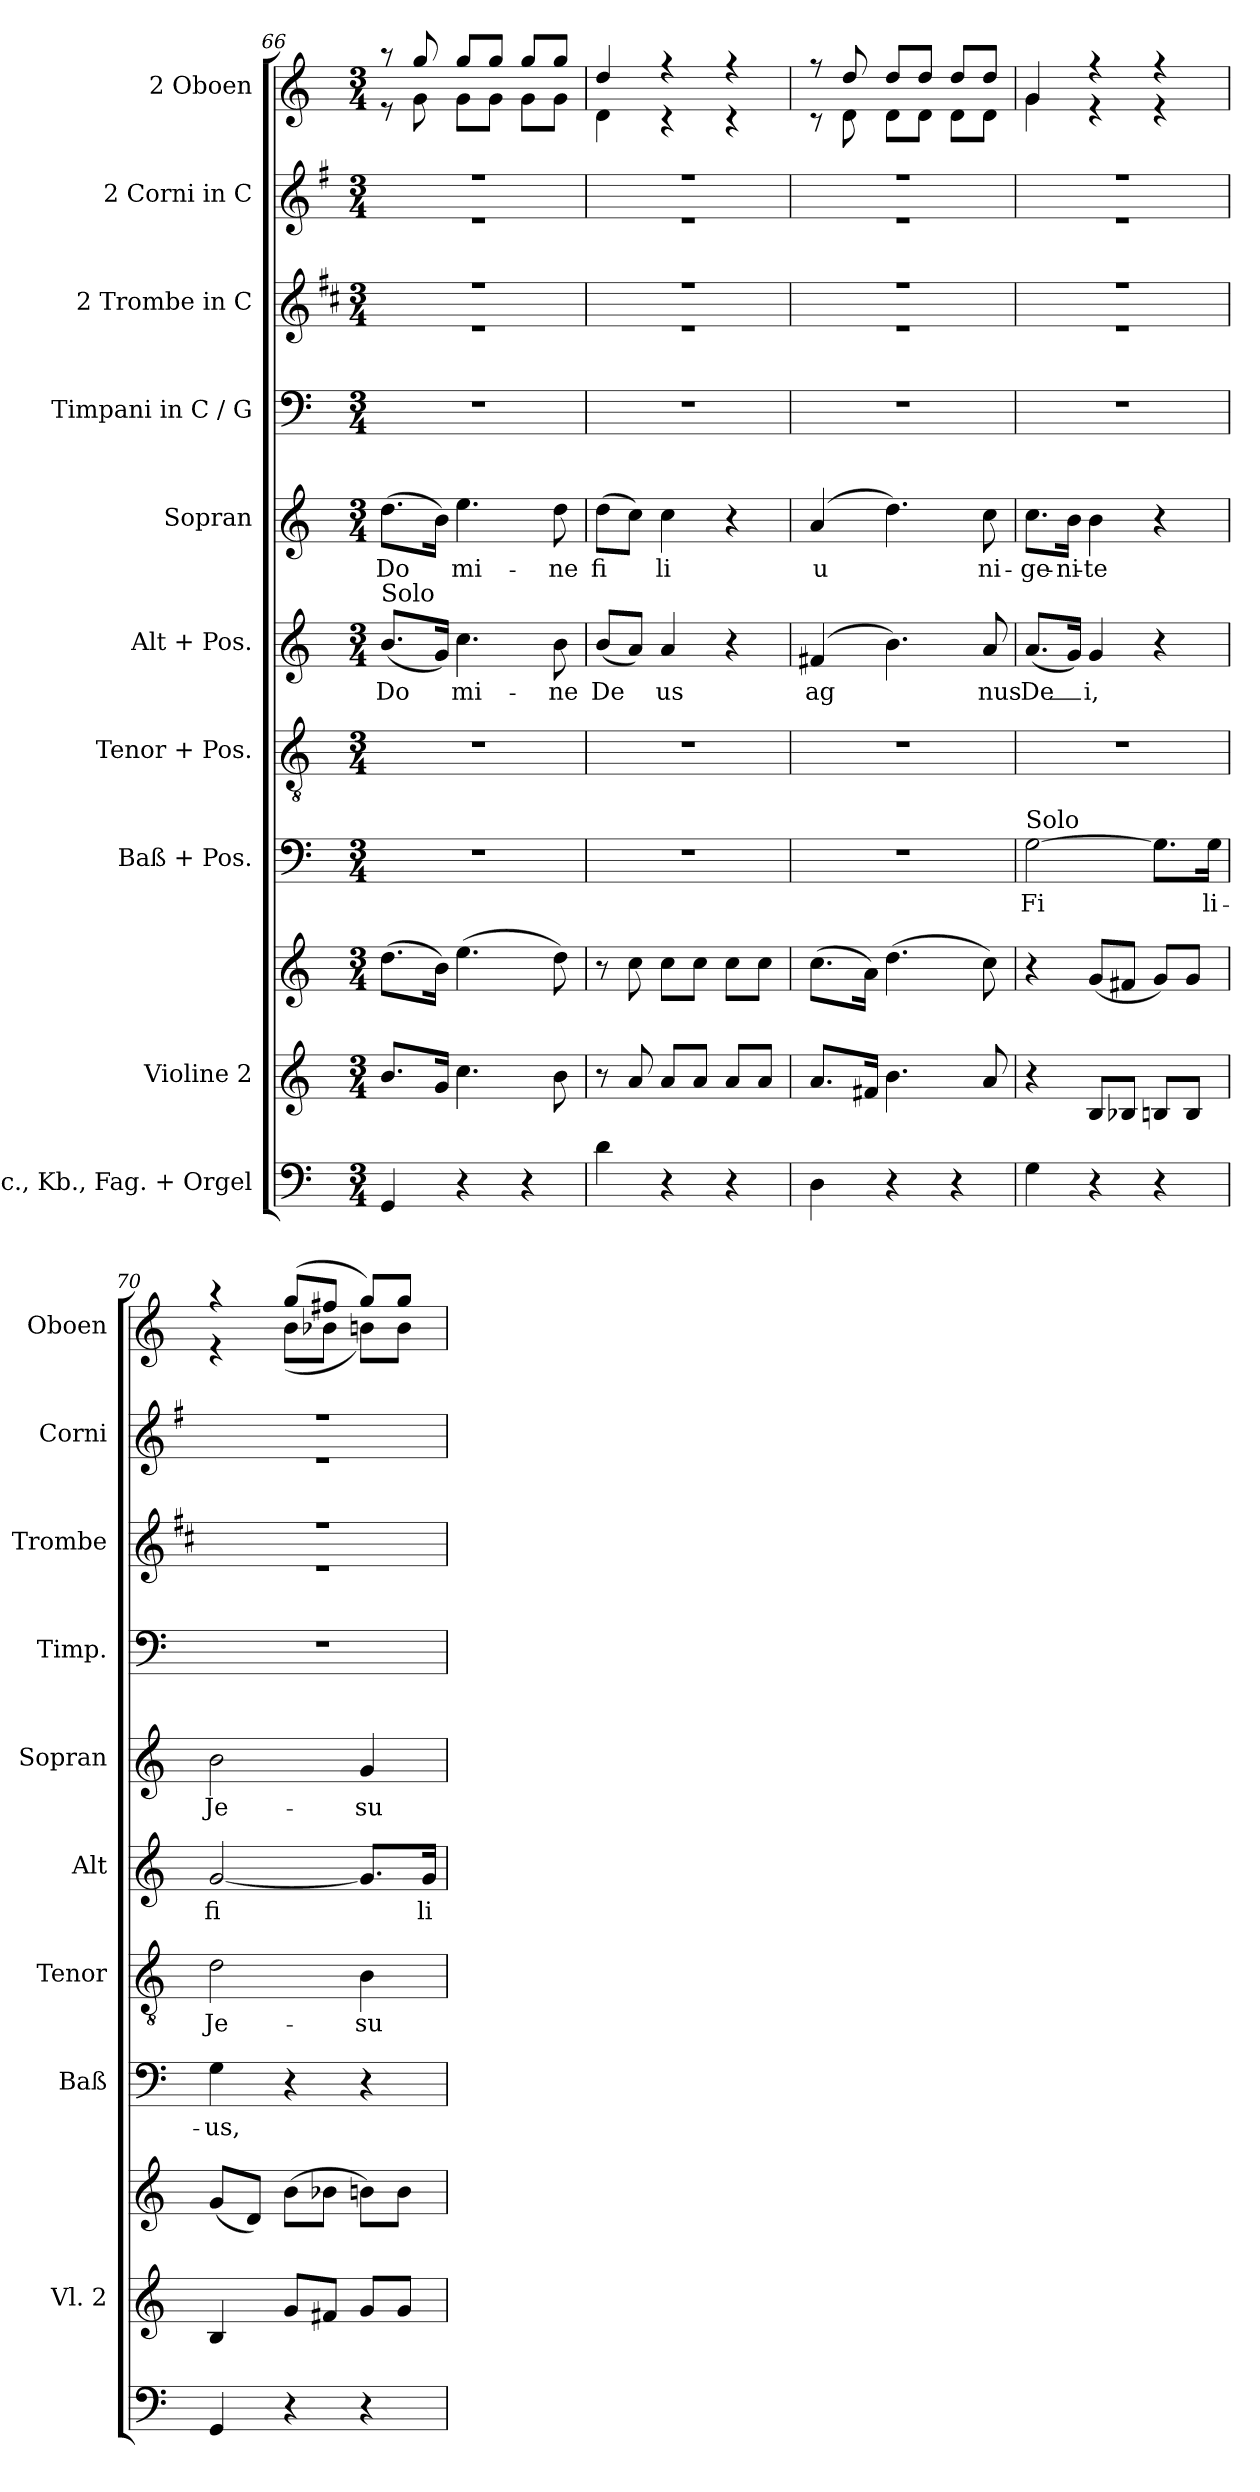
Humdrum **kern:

**kern	**kern	**kern	**kern	**text	**kern	**text	**kern	**text	**kern	**text	**kern	**kern	**kern	**kern
*part10	*part9	*part9	*part8	*part8	*part7	*part7	*part6	*part6	*part5	*part5	*part4	*part3	*part2	*part1
*staff11	*staff10	*staff9	*staff8	*staff8	*staff7	*staff7	*staff6	*staff6	*staff5	*staff5	*staff4	*staff3	*staff2	*staff1
*I"Vlc., Kb., Fag. + Orgel	*I"Violine 2	*	*I"Baß + Pos.	*	*I"Tenor + Pos.	*	*I"Alt + Pos.	*	*I"Sopran	*	*I"Timpani in C / G	*I"2 Trombe in C	*I"2 Corni in C	*I"2 Oboen
*	*I'Vl. 2	*	*I'Baß	*	*I'Tenor	*	*I'Alt	*	*I'Sopran	*	*I'Timp.	*I'Trombe	*I'Corni	*I'Oboen
*clefF4	*clefG2	*clefG2	*clefF4	*	*clefGv2	*	*clefG2	*	*clefG2	*	*clefF4	*clefG2	*clefG2	*clefG2
*	*	*	*	*	*	*	*	*	*	*	*	*ITrd1c2	*ITrd4c7	*
*k[]	*k[]	*k[]	*k[]	*	*k[]	*	*k[]	*	*k[]	*	*k[]	*k[]	*k[]	*k[]
*M3/4	*M3/4	*M3/4	*M3/4	*	*M3/4	*	*M3/4	*	*M3/4	*	*M3/4	*M3/4	*M3/4	*M3/4
=66	=66	=66	=66	=66	=66	=66	=66	=66	=66	=66	=66	=66	=66	=66
!	!	!	!	!	!	!	!LO:TX:a:t=Solo	!	!	!	!	!	!	!
!	!	!	!	!	!	!	!	!LO:LY:b	!	!LO:LY:b	!	!	!	!
*	*	*	*	*	*	*	*	*	*	*	*	*^	*^	*^
4GG/	8.b/L	(>8.dd\L	2.r	.	2.r	.	(<8.b/L	Do	(>8.dd\L	Do	2.r	2.r	2.r	2.r	2.r	8r	8r
.	.	.	.	.	.	.	.	.	.	.	.	.	.	.	.	8gg/	8g\
.	16g/Jk	16b\Jk)	.	.	.	.	16g/Jk)	.	16b\Jk)	.	.	.	.	.	.	.	.
!	!	!	!	!	!	!	!	!LO:LY:b	!	!LO:LY:b	!	!	!	!	!	!	!
4r	4.cc\	(>4.ee\	.	.	.	.	4.cc\	mi-	4.ee\	mi-	.	.	.	.	.	8gg/L	8g\L
.	.	.	.	.	.	.	.	.	.	.	.	.	.	.	.	8gg/J	8g\J
4r	.	.	.	.	.	.	.	.	.	.	.	.	.	.	.	8gg/L	8g\L
!	!	!	!	!	!	!	!	!LO:LY:b	!	!LO:LY:b	!	!	!	!	!	!	!
.	8b\	8dd\)	.	.	.	.	8b\	ne	8dd\	ne	.	.	.	.	.	8gg/J	8g\J
=67	=67	=67	=67	=67	=67	=67	=67	=67	=67	=67	=67	=67	=67	=67	=67	=67	=67
!	!	!	!	!	!	!	!	!LO:LY:b	!	!LO:LY:b	!	!	!	!	!	!	!
4d\	8r	8r	2.r	.	2.r	.	(<8b/L	De	(>8dd\L	fi	2.r	2.r	2.r	2.r	2.r	4dd/	4d\
.	8a/	8cc\	.	.	.	.	8a/J)	.	8cc\J)	.	.	.	.	.	.	.	.
!	!	!	!	!	!	!	!	!LO:LY:b	!	!LO:LY:b	!	!	!	!	!	!	!
4r	8a/L	8cc\L	.	.	.	.	4a/	us	4cc\	li	.	.	.	.	.	4r	4r
.	8a/J	8cc\J	.	.	.	.	.	.	.	.	.	.	.	.	.	.	.
4r	8a/L	8cc\L	.	.	.	.	4r	.	4r	.	.	.	.	.	.	4r	4r
.	8a/J	8cc\J	.	.	.	.	.	.	.	.	.	.	.	.	.	.	.
=68	=68	=68	=68	=68	=68	=68	=68	=68	=68	=68	=68	=68	=68	=68	=68	=68	=68
!	!	!	!	!	!	!	!	!LO:LY:b	!	!LO:LY:b	!	!	!	!	!	!	!
4D\	8.a/L	(>8.cc\L	2.r	.	2.r	.	(>4f#X/	ag	(>4a/	u	2.r	2.r	2.r	2.r	2.r	8r	8r
.	.	.	.	.	.	.	.	.	.	.	.	.	.	.	.	8dd/	8d\
.	16f#X/Jk	16a\Jk)	.	.	.	.	.	.	.	.	.	.	.	.	.	.	.
4r	4.b\	(>4.dd\	.	.	.	.	4.b\)	.	4.dd\)	.	.	.	.	.	.	8dd/L	8d\L
.	.	.	.	.	.	.	.	.	.	.	.	.	.	.	.	8dd/J	8d\J
4r	.	.	.	.	.	.	.	.	.	.	.	.	.	.	.	8dd/L	8d\L
!	!	!	!	!	!	!	!	!LO:LY:b	!	!LO:LY:b	!	!	!	!	!	!	!
.	8a/	8cc\)	.	.	.	.	8a/	nus	8cc\	ni-	.	.	.	.	.	8dd/J	8d\J
!!LO:PB:g=z	!!
=69	=69	=69	=69	=69	=69	=69	=69	=69	=69	=69	=69	=69	=69	=69	=69	=69	=69
!	!	!	!LO:TX:a:t=Solo	!	!	!	!	!	!	!	!	!	!	!	!	!	!
!	!	!	!	!LO:LY:b	!	!	!	!LO:LY:b	!	!LO:LY:b	!	!	!	!	!	!	!
4G\	4r	4r	[2G\	Fi	2.r	.	(<8.a/L	De_-	8.cc\L	ge-	2.r	2.r	2.r	2.r	2.r	4g/	4g\
!	!	!	!	!	!	!	!	!	!	!LO:LY:b	!	!	!	!	!	!	!
.	.	.	.	.	.	.	16g/Jk)	.	16b\Jk	ni-	.	.	.	.	.	.	.
!	!	!	!	!	!	!	!	!LO:LY:b	!	!LO:LY:b	!	!	!	!	!	!	!
4r	8B/L	(<8g/L	.	.	.	.	4g/	i,	4b\	te	.	.	.	.	.	4r	4r
.	8B-X/J	8f#X/J	.	.	.	.	.	.	.	.	.	.	.	.	.	.	.
4r	8Bn/L	8g/L)	8.G\L]	.	.	.	4r	.	4r	.	.	.	.	.	.	4r	4r
.	8B/J	8g/J	.	.	.	.	.	.	.	.	.	.	.	.	.	.	.
!	!	!	!	!LO:LY:b	!	!	!	!	!	!	!	!	!	!	!	!	!
.	.	.	16G\Jk	li-	.	.	.	.	.	.	.	.	.	.	.	.	.
=70	=70	=70	=70	=70	=70	=70	=70	=70	=70	=70	=70	=70	=70	=70	=70	=70	=70
!	!	!	!	!LO:LY:b	!	!LO:LY:b	!	!LO:LY:b	!	!LO:LY:b	!	!	!	!	!	!	!
4GG/	4B/	(<8g/L	4G\	us,	2d\	Je-	[2g/	fi	2b\	Je-	2.r	2.r	2.r	2.r	2.r	4r	4r
.	.	8d/J)	.	.	.	.	.	.	.	.	.	.	.	.	.	.	.
4r	8g/L	(>8b\L	4r	.	.	.	.	.	.	.	.	.	.	.	.	(>8gg/L	(<8b\L
.	8f#X/J	8b-X\J	.	.	.	.	.	.	.	.	.	.	.	.	.	8ff#X/J	8b-X\J
!	!	!	!	!	!	!LO:LY:b	!	!	!	!LO:LY:b	!	!	!	!	!	!	!
4r	8g/L	8bn\L)	4r	.	4B\	su	8.g/L]	.	4g/	su	.	.	.	.	.	8gg/L)	8bn\L)
.	8g/J	8b\J	.	.	.	.	.	.	.	.	.	.	.	.	.	8gg/J	8b\J
!	!	!	!	!	!	!	!	!LO:LY:b	!	!	!	!	!	!	!	!	!
.	.	.	.	.	.	.	16g/Jk	li-	.	.	.	.	.	.	.	.	.
*	*	*	*	*	*	*	*	*	*	*	*	*v	*v	*	*	*v	*v
*	*	*	*	*	*	*	*	*	*	*	*	*	*v	*v	*
=	=	=	=	=	=	=	=	=	=	=	=	=	=	=
*-	*-	*-	*-	*-	*-	*-	*-	*-	*-	*-	*-	*-	*-	*-
